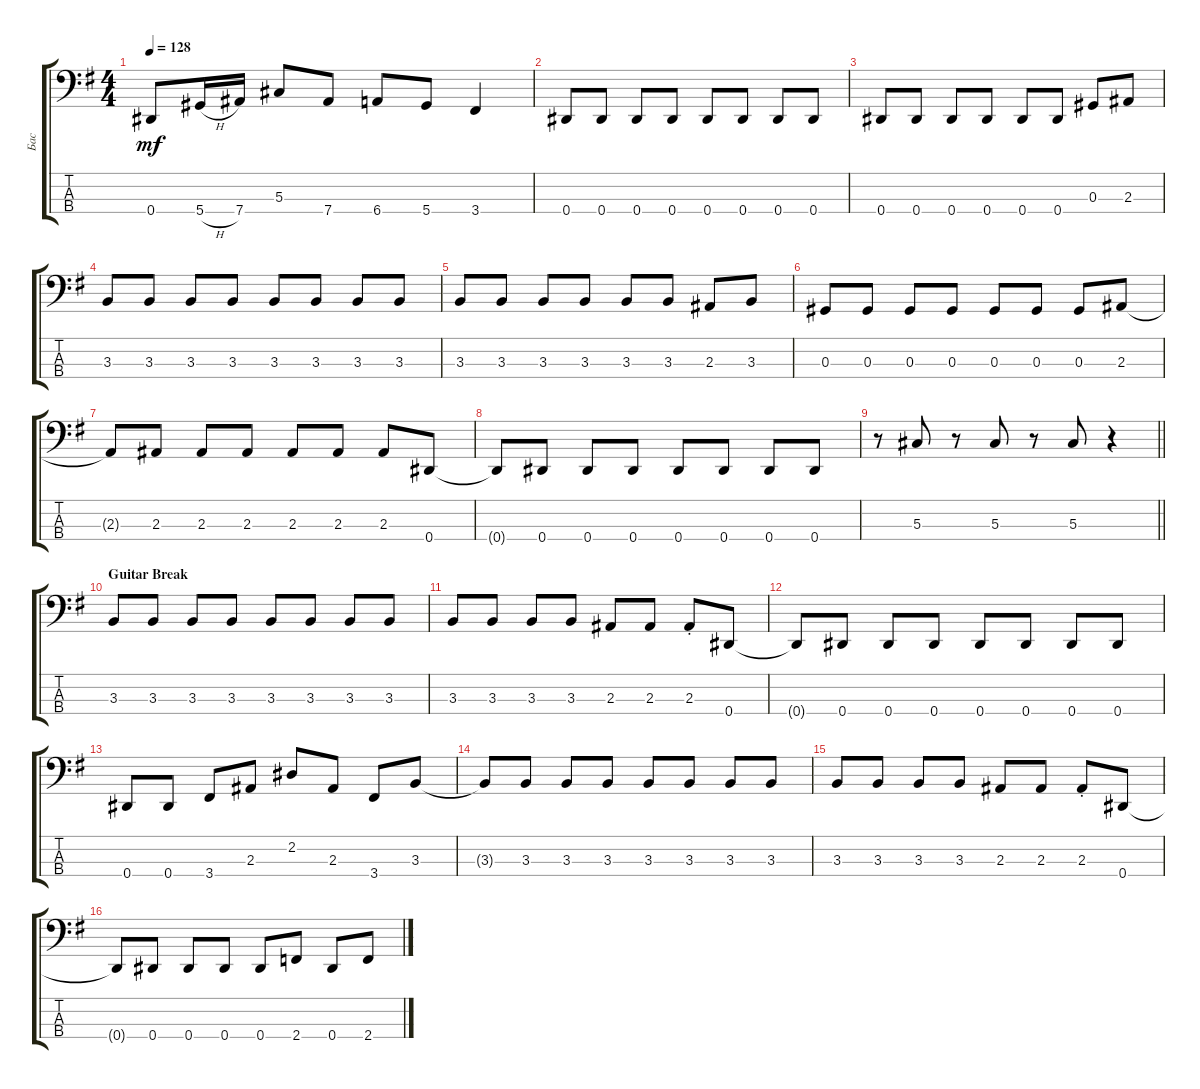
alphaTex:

\track ("Бас" "Бас") {instrument electricbassfinger}
\staff {score tabs}
\tuning (Gb2 Db2 Ab1 Eb1) {hide}
\ts (4 4)
\tempo 128
\clef f4
\ks eminor
0.4.8{dy mf} 5.4{h}.16 7.4.16 5.3.8 7.4.8 6.4.8 5.4.8 3.4.4 |
0.4.8 0.4.8 0.4.8 0.4.8 0.4.8 0.4.8 0.4.8 0.4.8 |
0.4.8 0.4.8 0.4.8 0.4.8 0.4.8 0.4.8 0.3.8 2.3.8 |
3.3.8 3.3.8 3.3.8 3.3.8 3.3.8 3.3.8 3.3.8 3.3.8 |
3.3.8 3.3.8 3.3.8 3.3.8 3.3.8 3.3.8 2.3.8 3.3.8 |
0.3.8 0.3.8 0.3.8 0.3.8 0.3.8 0.3.8 0.3.8 2.3.8 |
2.3{t}.8 2.3.8 2.3.8 2.3.8 2.3.8 2.3.8 2.3.8 0.4.8 |
0.4{t}.8 0.4.8 0.4.8 0.4.8 0.4.8 0.4.8 0.4.8 0.4.8 |
\barLineRight lightlight
r.8 5.3.8 r.8 5.3.8 r.8 5.3.8 r.4 |
\section ("" "Guitar Break")
3.3.8 3.3.8 3.3.8 3.3.8 3.3.8 3.3.8 3.3.8 3.3.8 |
3.3.8 3.3.8 3.3.8 3.3.8 2.3.8 2.3.8 2.3{st}.8 0.4.8 |
0.4{t}.8 0.4.8 0.4.8 0.4.8 0.4.8 0.4.8 0.4.8 0.4.8 |
0.4.8 0.4.8 3.4.8 2.3.8 2.2.8 2.3.8 3.4.8 3.3.8 |
3.3{t}.8 3.3.8 3.3.8 3.3.8 3.3.8 3.3.8 3.3.8 3.3.8 |
3.3.8 3.3.8 3.3.8 3.3.8 2.3.8 2.3.8 2.3{st}.8 0.4.8 |
0.4{t}.8 0.4.8 0.4.8 0.4.8 0.4.8 2.4.8 0.4.8 2.4.8
